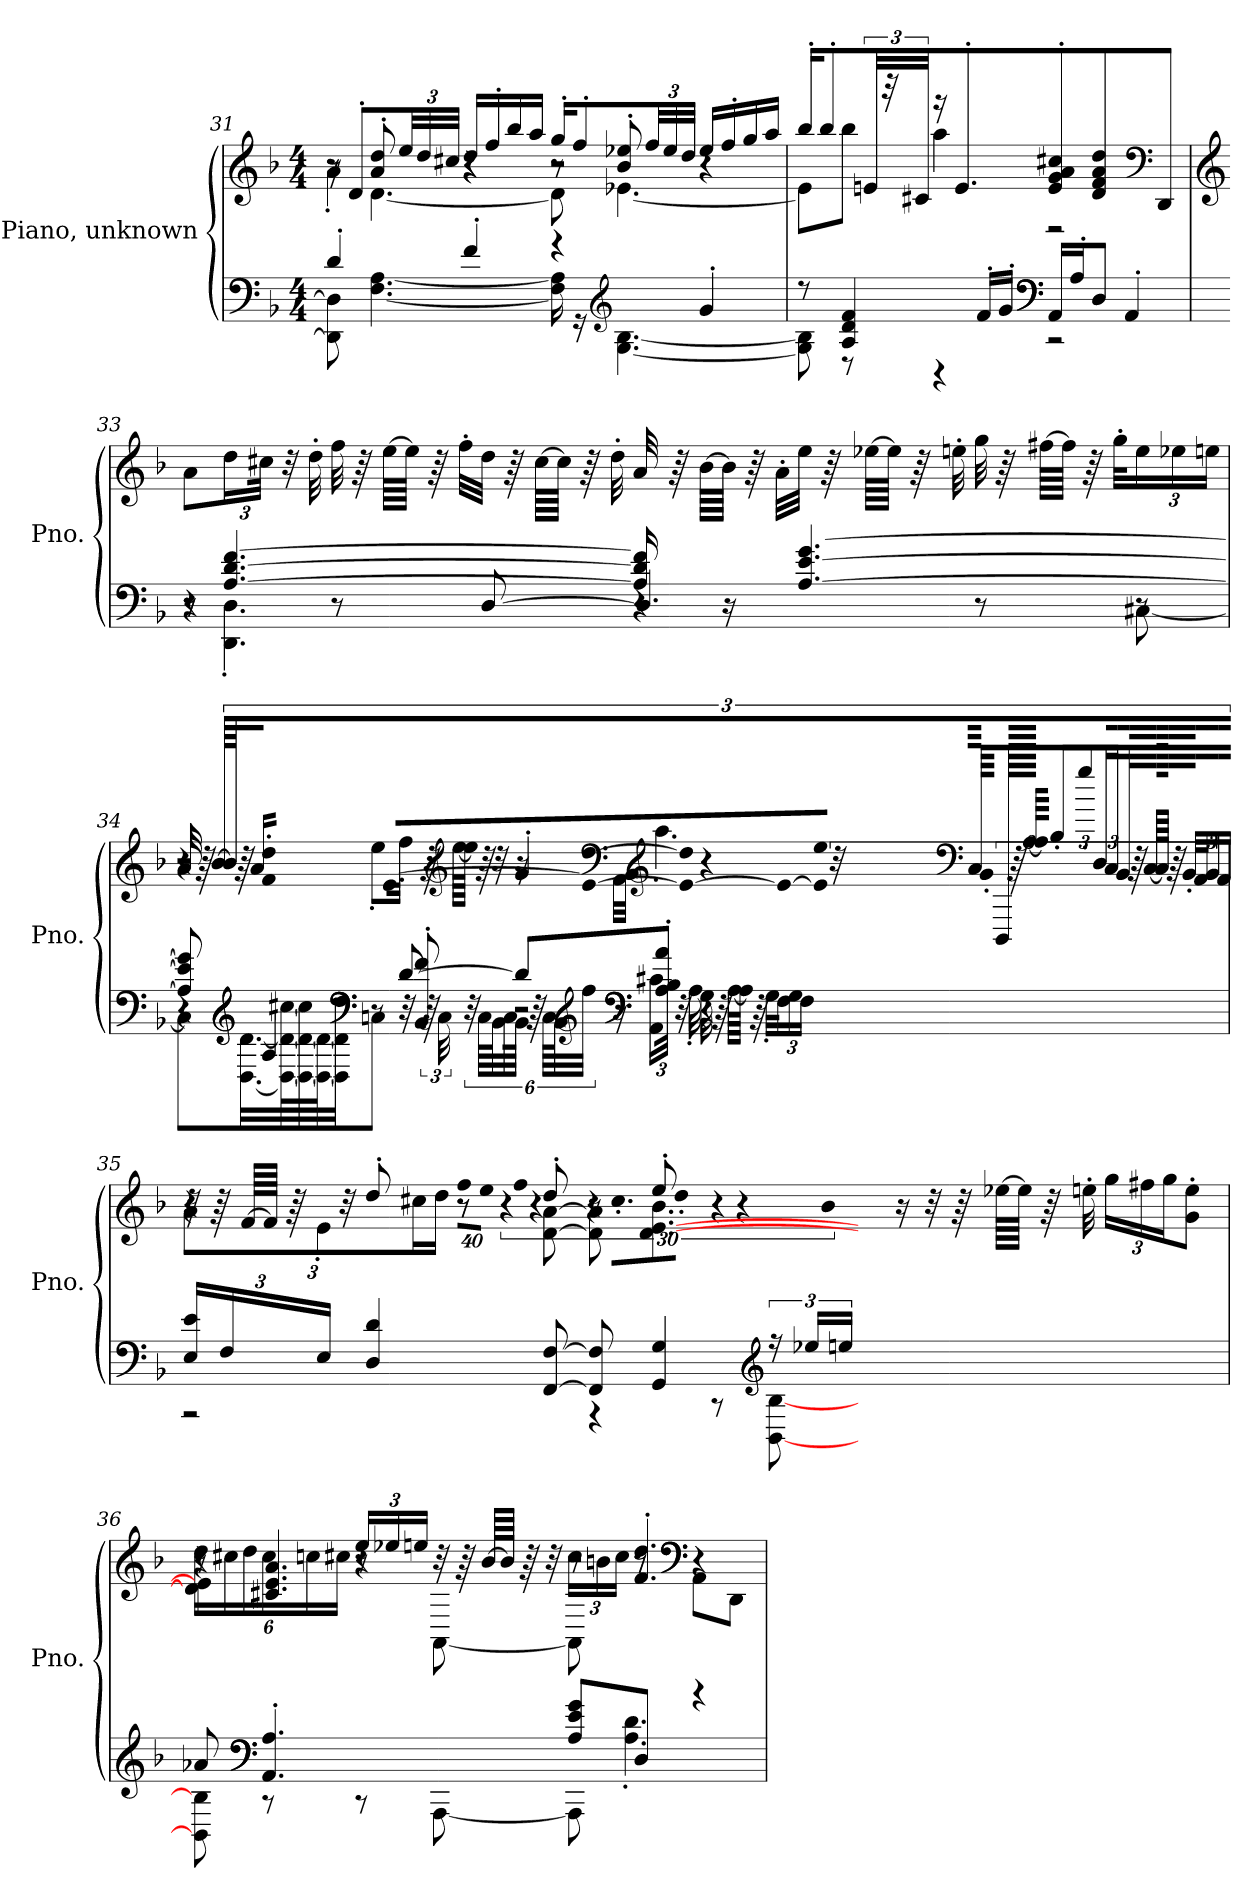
**kern	**kern
*part1	*part1
*staff2	*staff1
*I"Piano, unknown	*
*I'Pno.	*
!!LO:PB:g=z
*clefF4	*clefG2
*k[b-]	*k[b-]
*M4/4	*M4/4
=31	=31
*^	*^
*	*	*	*^
*	*	*	*	*^
4d'/	8DD\] 8D\]	16r	8r	8r	4a'\
.	.	8d'/L	.	.	.
.	[4.F\ [4.A\	.	[4.d\	8a/' 8dd/'	.
*	*	*Xbrackettup	*	*	*
.	.	48ee/LL	.	.	.
.	.	48dd/	.	.	.
.	.	48cc#X/JJJ	.	.	.
4f'/	.	16dd/LL	.	4r	4r
.	.	16ff'/	.	.	.
.	.	16bb-/	.	.	.
.	.	16aa/JJ	.	.	.
4r	16F\] 16A\]	16gg'/KL	8d\]	8r	2r
.	16r	8ff'/	.	.	.
*clefG2	*	*	*	*	*
.	[4.G\ [4.B-\	.	[4.e-X\	8b-/' 8ee-X/'	.
.	.	48ff/LL	.	.	.
.	.	48ee-/	.	.	.
.	.	48dd/JJJ	.	.	.
4g'/	.	16ee-/LL	.	4r	.
.	.	16ff'/	.	.	.
.	.	16gg/	.	.	.
.	.	16aa/JJ	.	.	.
*	*	*	*v	*v	*v
=32	=32	=32	=32
8r	8G\] 8B-\]	16bb-'/KL	8e-\L]
.	.	8bb-'/	.
4A/ 4d/ 4f/	8r	.	8bb-\J
*	*	*brackettup	*
.	.	48en/Jkk	.
.	.	48r	.
.	.	48c#X/	.
.	4r	16r	4aa\
.	.	8.e'/	.
16f'/LL	.	.	.
16g'/JJ	.	.	.
*clefF4	*	*	*
16AA/LL	2r	8e/' 8g/' 8a/' 8cc#X/'	2r
16A'/J	.	.	.
8D/J	.	4d/ 4f/ 4a/ 4dd/	.
4AA'/	.	.	.
*	*	*clefF4	*
.	.	8DD/	.
*v	*v	*	*
*	*v	*v
!!LO:LB:g=z
=33	=33
*	*clefG2
*^	*
*	*^	*
8r	8r	4r	8a\L
*	*	*	*Xbrackettup
[4.A/ [4.d/ [4.f/	4.DD\' 4.D\'	.	24dd\L
.	.	.	48cc#X\JJk
.	.	.	32r
.	.	.	32dd'\
.	.	8r	32ff\
.	.	.	64r
.	.	.	[64ee\LLLL
.	.	.	64ee\JJJJ]
.	.	.	64r
.	.	.	32ff'\LLL
.	.	[8D/	32dd\JJJ
.	.	.	64r
.	.	.	[64cc#\LLLL
.	.	.	64cc#\JJJJ]
.	.	.	64r
.	.	.	32dd'\
16A/] 16d/] 16f/]	4r	4.D/]	32a/
.	.	.	64r
.	.	.	[64b-\LLLL
16r	.	.	64b-\JJJJ]
.	.	.	64r
.	.	.	32a'\LLL
[4.A/ [4.e/ [4.g/	.	.	32ee\JJJ
.	.	.	64r
.	.	.	[64ee-X\LLLL
.	.	.	64ee-\JJJJ]
.	.	.	64r
.	.	.	32een'\
.	8r	.	32gg\
.	.	.	64r
.	.	.	[64ff#X\LLLL
.	.	.	64ff#\JJJJ]
.	.	.	64r
.	.	.	32gg'\KLL
.	[8C#X\	8r	24ee\
.	.	.	24ee-X\
.	.	.	24een\JJ
!!LO:LB:g=z
=34	=34	=34	=34
*	*	*	*^
*	*	*	*	*^
8A/] 8e/] 8g/]	8C#\L]	4r	32a/	4r	2r
.	.	.	64r	.	.
.	.	.	[64b-/LLLL	.	.
*	*	*	*brackettup	*	*
.	.	.	96b-/JJJJ]	.	.
.	.	.	96r	.	.
.	.	.	24a/KL	.	.
*clefG2	*	*	*	*	*
4A/	[32.D\ [32.d\LL	.	8f/' 8dd/'J	.	.
.	64D\_ 64d\_ [64cc#X\L	.	.	.	.
.	64D\_ 64d\_ 64cc#\]	.	.	.	.
.	64D\_ 64d\_J	.	.	.	.
.	32D\] 32d\] 32dd\JJ	.	.	.	.
*clefF4	*	*	*	*	*
.	8Cn\J	8r	[32.e/LLL	8ee'\L	.
.	.	.	64e/_ [64dd/L	.	.
.	.	.	64e/_ 64dd/]	.	.
.	.	.	64e/J_	.	.
.	.	.	32e/] 32ee/JJJ	.	.
[8d/	32r	8BB-/' 8f/'	48r	32ff\Jkk	.
*	*	*	*clefF4	*	*
.	.	.	96C/KLLL	.	.
.	96r	.	32BB-'/	64r	.
.	48C\	.	.	.	.
*	*	*	*clefG2	*	*
.	.	.	.	[64ee\LLLL	.
.	48r	.	96BB-/JJJk	64ee\JJJJ]	.
.	.	.	96r	.	.
.	.	.	.	64r	.
.	96C\LLLL	.	[96ff/KLLL	.	.
.	96BB-\J	.	32ff/JJJ]	32r	.
.	48C\	.	.	.	.
*	*	*	*Xbrackettup	*	*
8d/L]	96BB-\JJJk	2r	12gg'/L	16r	4g'/
.	96r	.	.	.	.
.	96C\LLLL	.	.	.	.
*	*Xbrackettup	*	*	*	*
.	96BB-\J	.	.	.	.
*clefG2	*	*	*	*	*
.	48ff\JJJ	.	.	.	.
*	*	*	*clefF4	*	*
.	16r	.	.	32AA\LLL	.
.	.	.	12gg'/	.	.
.	.	.	.	32BB-\JJJ	.
*clefF4	*	*	*clefG2	*	*
8A/' 8a/'J	24AA\ 24c#X\LL	.	.	4.aa'\	.
.	48B-\JJk	.	24b-/L	.	.
.	32r	.	.	.	.
.	.	.	24a/JJ	.	.
.	32A'\	.	.	.	.
4r	32G\	.	32g/	.	4r
.	64r	.	64r	.	.
.	[64A\LLLL	.	[64a/LLLL	.	.
.	64A\JJJJ]	.	64a/JJJJ]	.	.
.	64r	.	64r	.	.
.	32G'\KLL	.	32g'/KLL	.	.
.	24F\	.	24f/	.	.
.	24G\	.	24g/	.	.
.	24F\JJ	.	24f/JJ	.	.
*	*v	*v	*	*	*
!!LO:LB:g=z	!!	!!
=35	=35	=35	=35	=35
24E/ 24e/LL	2r	32r	12a\L	4r
.	.	64r	.	.
24F/	.	.	.	.
.	.	[64f/LLLL	.	.
.	.	64f/JJJJ]	.	.
.	.	64r	.	.
24E/JJ	.	.	12e'\	.
.	.	32r	.	.
4D/ 4d/	.	8dd'/	.	.
.	.	.	24cc#X\L	.
.	.	.	24dd\JJ	.
*	*	*	*brackettup	*
!	!	!	!LO:N:vis=32	!
.	.	8r	640%23ff\LLL	8r
!	!	!	!LO:N:vis=32	!
.	.	.	640%23ee\JJJ	.
!	!	!	!LO:N:vis=64	!
.	.	.	960%17r	.
!	!	!	!LO:N:vis=64	!
.	.	.	960%17ff\	.
!	!	!	!LO:N:vis=32	!
.	.	.	640%23r	.
[8FF/ [8F/	.	8dd'/	.	[8d\ [8a\
!	!	!	!LO:N:vis=64	!
.	.	.	960%17r	.
!	!	!	!LO:N:vis=32.	!
.	.	.	1920%103cc#'\LLL	.
!	!	!	!LO:N:vis=32	!
.	.	.	640%23dd'\JJJ	.
8FF/] 8F/]	4r	8r	.	8d\] 8a\]
.	.	.	24r	.
.	.	.	48b-\	.
.	.	.	16r	.
4GG/ 4G/	.	8ee'/	.	[4.d\ [4.e\ 4.b-\
.	.	.	32r	.
.	.	.	64r	.
.	.	.	[64ee-X\LLLL	.
.	.	.	64ee-\JJJJ]	.
.	.	.	64r	.
.	.	.	32een'\	.
.	8r	4r	.	.
*	*	*	*Xbrackettup	*
.	.	.	24gg\LL	.
.	.	.	24ff#X\	.
.	.	.	24gg\J	.
*clefG2	*	*	*	*
*brackettup	*	*	*	*
24r	[8BB-\ [8B-\	.	.	.
.	.	.	8g\' 8ee\'J	.
24ee-X/LL	.	.	.	.
24een/JJ	.	.	.	.
1920ryy	1920ryy	1920ryy	.	1920ryy
!!LO:LB:g=z
=36	=36	=36	=36	=36
*	*	*	*	*^
8a-X/	8BB-\] 8B-\]	4r	24dd\LL	8r	4d\] 4e\]
.	.	.	24cc#X\	.	.
.	.	.	24dd\	.	.
*clefF4	*	*	*	*	*
4.AA/' 4.A/'	8r	.	24cc#\	4.c#X/ 4.e/ 4.a/	.
.	.	.	24ccn\	.	.
.	.	.	24cc#X\JJ	.	.
.	8r	24ee/LL	4r	.	8r
.	.	24ee-X/	.	.	.
.	.	24een/JJ	.	.	.
.	[8AAA\	32r	.	.	[8AA\
.	.	64r	.	.	.
.	.	[64b-/LLLL	.	.	.
.	.	64b-/JJJJ]	.	.	.
.	.	64r	.	.	.
.	.	32r	.	.	.
8A/ 8e/ 8g/L	8AAA\]	8r	24cc#\LL	2r	8AA\]
.	.	.	24bn\	.	.
.	.	.	24cc#\JJ	.	.
8D/J	4.A\' 4.d\'	4.f/' 4.dd/'	8r	.	8r
*	*	*clefF4	*	*	*
4r	.	.	8AA\L	.	4r
.	.	.	8DD\J	.	.
*v	*v	*	*	*	*
*	*v	*v	*v	*v
=	=
*-	*-
